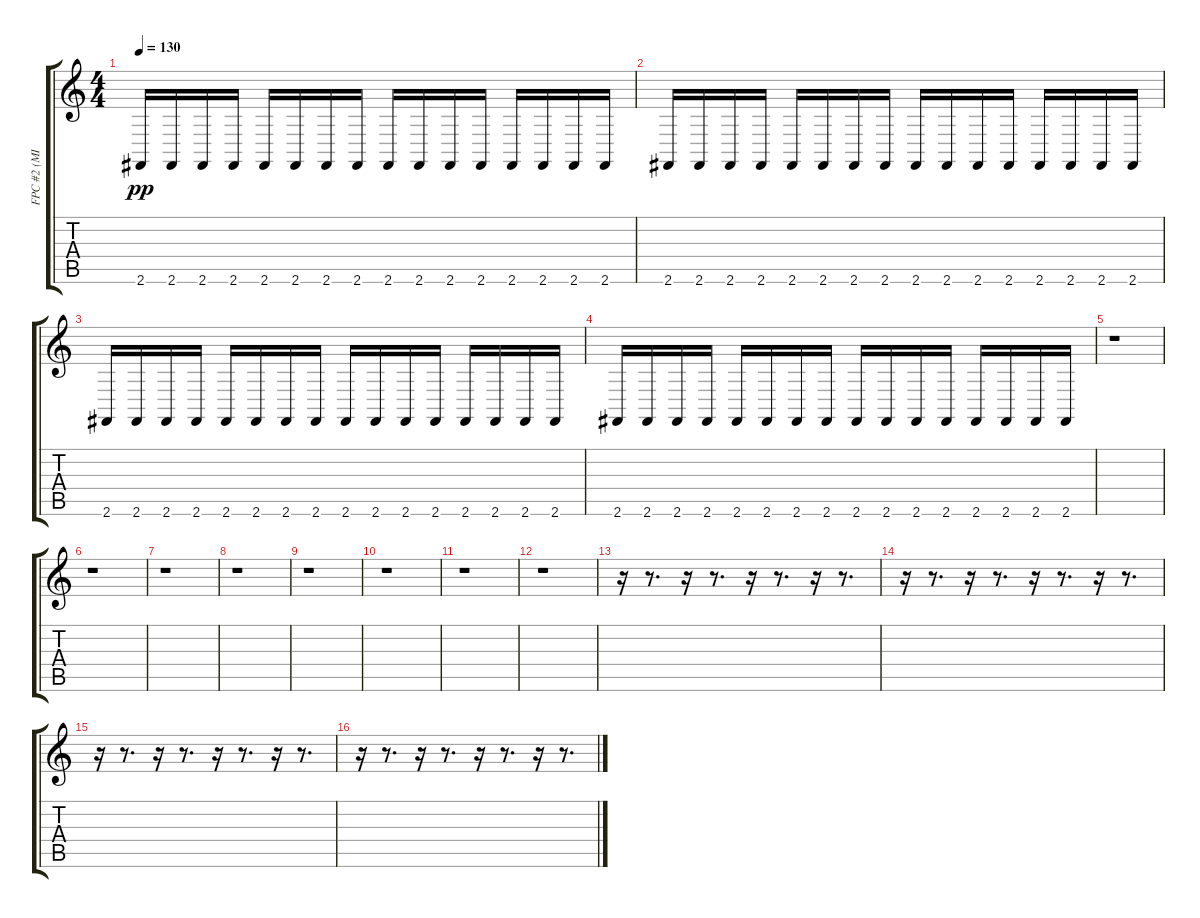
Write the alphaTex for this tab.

\track ("FPC #2 (MIDI)" "FPC #2 (MI") {instrument acousticgrandpiano}
\staff {score tabs}
\tuning (E4 B3 G3 D3 A2 E2) {hide}
\ts (4 4)
\tempo 130
\clef g2
\ks c
2.6.16{dy pp} 2.6.16 2.6.16 2.6.16 2.6.16 2.6.16 2.6.16 2.6.16 2.6.16 2.6.16 2.6.16 2.6.16 2.6.16 2.6.16 2.6.16 2.6.16 |
2.6.16 2.6.16 2.6.16 2.6.16 2.6.16 2.6.16 2.6.16 2.6.16 2.6.16 2.6.16 2.6.16 2.6.16 2.6.16 2.6.16 2.6.16 2.6.16 |
2.6.16 2.6.16 2.6.16 2.6.16 2.6.16 2.6.16 2.6.16 2.6.16 2.6.16 2.6.16 2.6.16 2.6.16 2.6.16 2.6.16 2.6.16 2.6.16 |
2.6.16 2.6.16 2.6.16 2.6.16 2.6.16 2.6.16 2.6.16 2.6.16 2.6.16 2.6.16 2.6.16 2.6.16 2.6.16 2.6.16 2.6.16 2.6.16 |
r.1 |
r.1 |
r.1 |
r.1 |
r.1 |
r.1 |
r.1 |
r.1 |
r.16 r.8{d} r.16 r.8{d} r.16 r.8{d} r.16 r.8{d} |
r.16 r.8{d} r.16 r.8{d} r.16 r.8{d} r.16 r.8{d} |
r.16 r.8{d} r.16 r.8{d} r.16 r.8{d} r.16 r.8{d} |
r.16 r.8{d} r.16 r.8{d} r.16 r.8{d} r.16 r.8{d}
